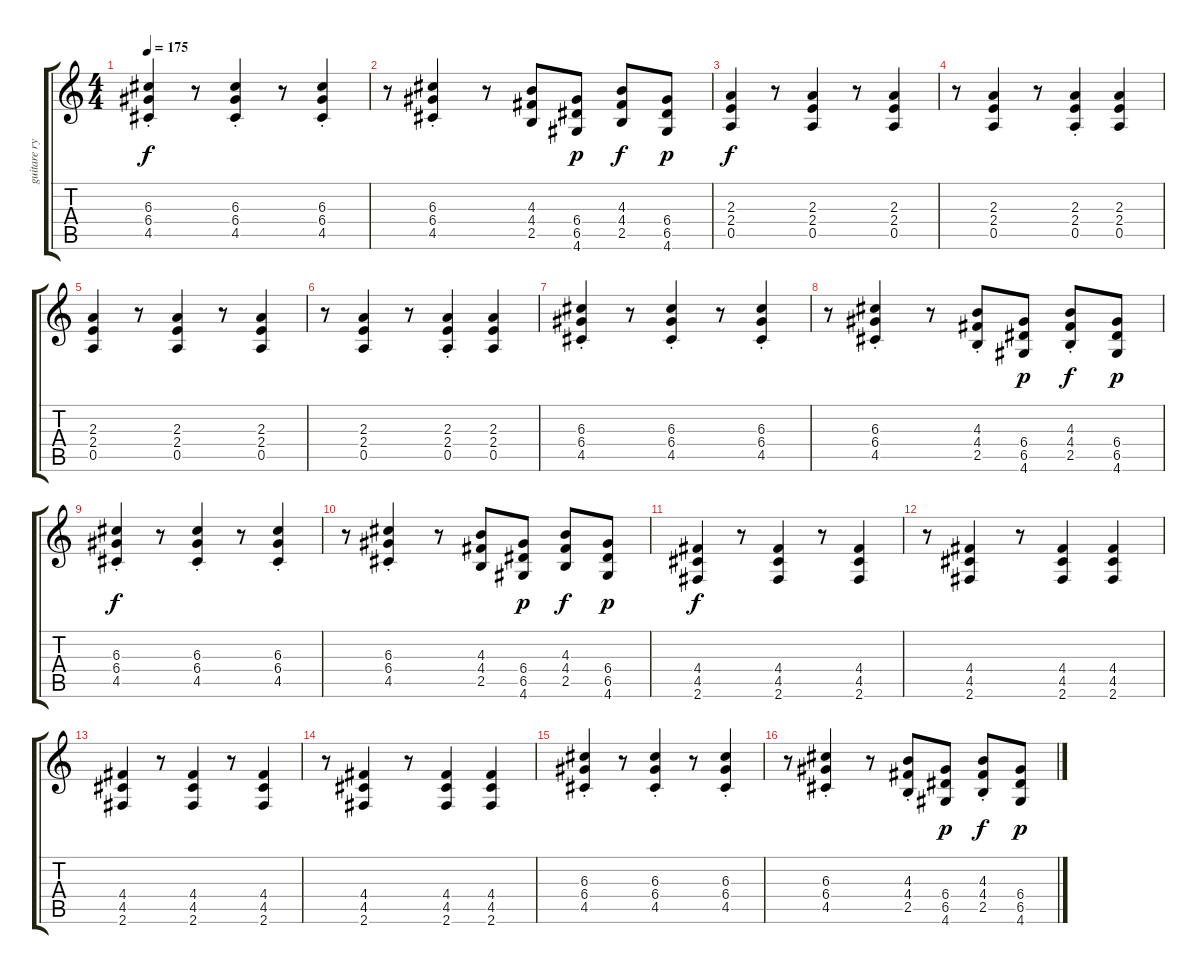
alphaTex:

\track ("guitare rythmique2" "guitare ry") {instrument overdrivenguitar}
\staff {score tabs}
\tuning (E4 B3 G3 D3 A2 E2) {hide}
\ts (4 4)
\tempo 175
\clef g2
\ks c
(6.3{st} 6.4 4.5).4{dy f} r.8 (6.3{st} 6.4 4.5).4 r.8 (6.3{st} 6.4 4.5).4 |
r.8 (6.3{st} 6.4 4.5).4 r.8 (4.3 4.4 2.5).8 (6.4 6.5 4.6).8{dy p} (4.3 4.4 2.5).8{dy f} (6.4 6.5 4.6).8{dy p} |
(2.3 2.4 0.5).4{dy f} r.8 (2.3 2.4 0.5).4 r.8 (2.3 2.4 0.5).4 |
r.8 (2.3 2.4 0.5).4 r.8 (2.3{st} 2.4 0.5).4 (2.3 2.4 0.5).4 |
(2.3 2.4 0.5).4 r.8 (2.3 2.4 0.5).4 r.8 (2.3 2.4 0.5).4 |
r.8 (2.3 2.4 0.5).4 r.8 (2.3{st} 2.4 0.5).4 (2.3 2.4 0.5).4 |
(6.3{st} 6.4 4.5).4 r.8 (6.3{st} 6.4 4.5).4 r.8 (6.3{st} 6.4 4.5).4 |
r.8 (6.3{st} 6.4 4.5).4 r.8 (4.3{st} 4.4 2.5).8 (6.4 6.5 4.6).8{dy p} (4.3{st} 4.4 2.5).8{dy f} (6.4 6.5 4.6).8{dy p} |
(6.3{st} 6.4 4.5).4{dy f} r.8 (6.3{st} 6.4 4.5).4 r.8 (6.3{st} 6.4 4.5).4 |
r.8 (6.3{st} 6.4 4.5).4 r.8 (4.3 4.4 2.5).8 (6.4 6.5 4.6).8{dy p} (4.3 4.4 2.5).8{dy f} (6.4 6.5 4.6).8{dy p} |
(4.4 4.5 2.6).4{dy f} r.8 (4.4 4.5 2.6).4 r.8 (4.4 4.5 2.6).4 |
r.8 (4.4 4.5 2.6).4 r.8 (4.4 4.5 2.6).4 (4.4 4.5 2.6).4 |
(4.4 4.5 2.6).4 r.8 (4.4 4.5 2.6).4 r.8 (4.4 4.5 2.6).4 |
r.8 (4.4 4.5 2.6).4 r.8 (4.4 4.5 2.6).4 (4.4 4.5 2.6).4 |
(6.3{st} 6.4 4.5).4 r.8 (6.3{st} 6.4 4.5).4 r.8 (6.3{st} 6.4 4.5).4 |
r.8 (6.3{st} 6.4 4.5).4 r.8 (4.3{st} 4.4 2.5).8 (6.4 6.5 4.6).8{dy p} (4.3{st} 4.4 2.5).8{dy f} (6.4 6.5 4.6).8{dy p}
